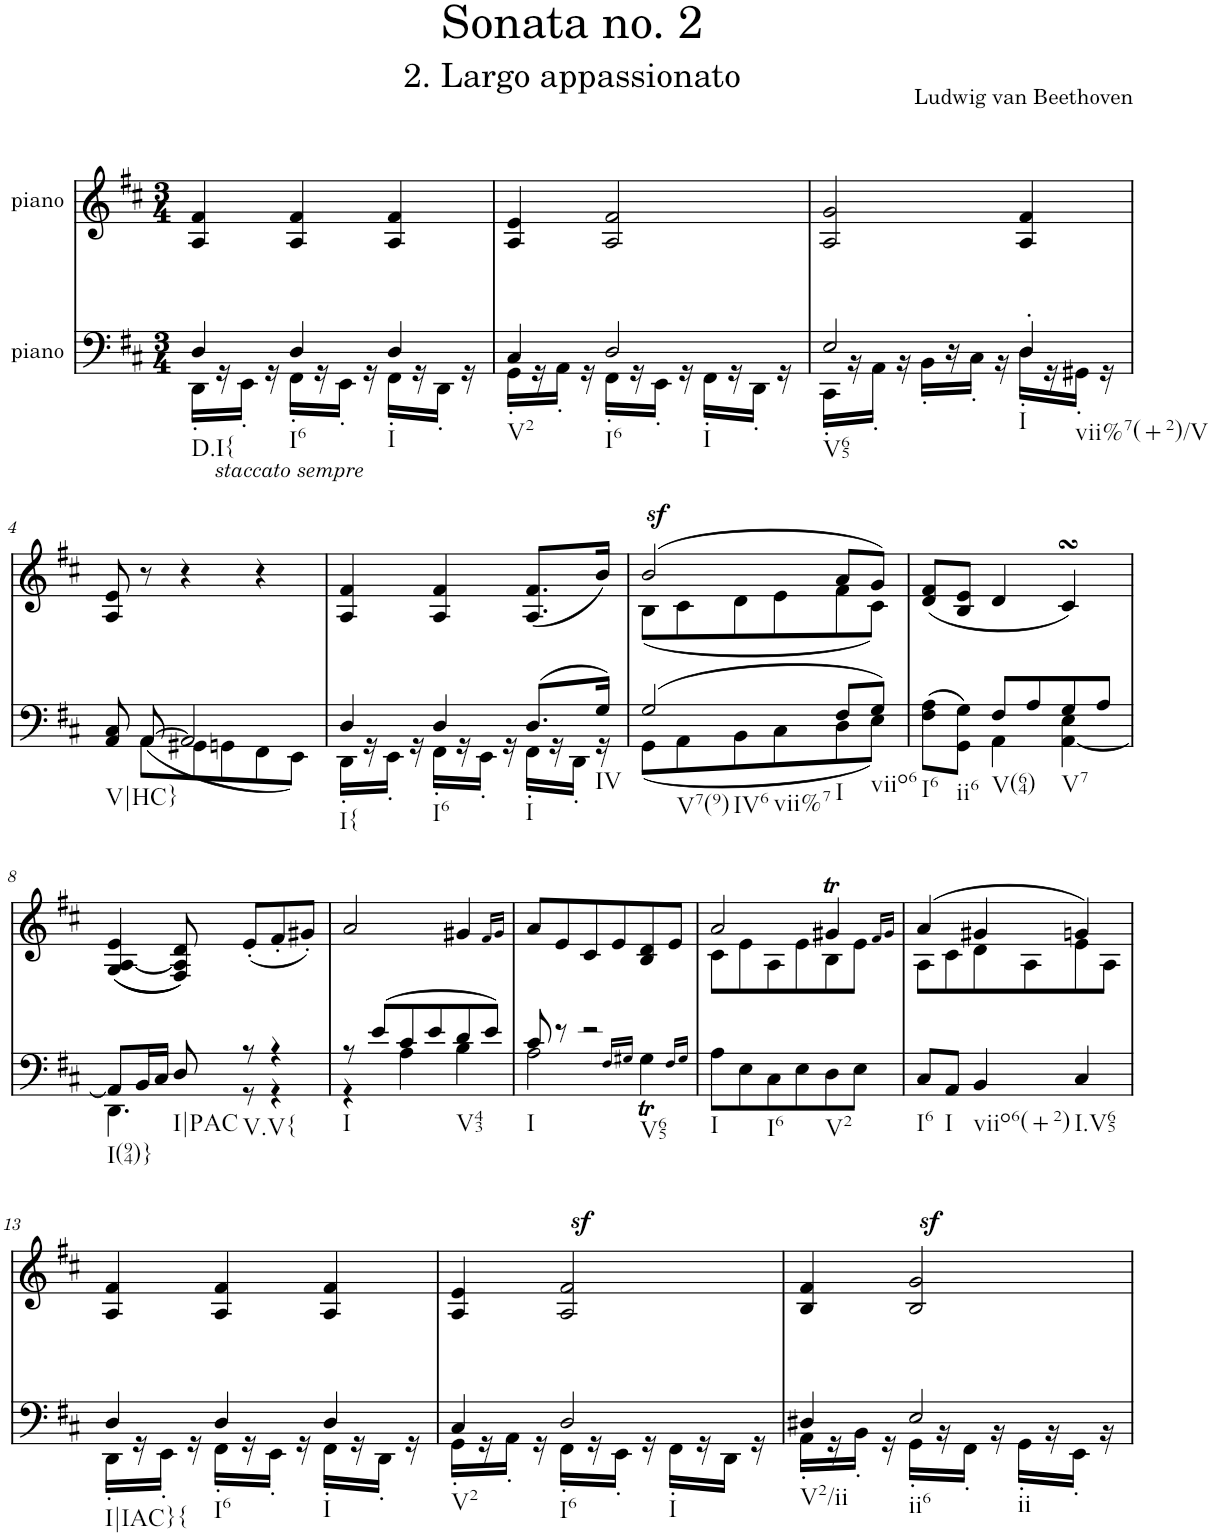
**kern	**kern	**dynam
*part2	*part1	*part1
*staff2	*staff1	*staff1
*I"piano	*I"piano	*
*I'Pno	*I'Pno	*
*clefF4	*clefG2	*
*k[f#c#]	*k[f#c#]	*
*D:	*D:	*
*M3/4	*M3/4	*
=1	=1	=1
*^	*	*
!LO:TX:b:t=D.I{	!	!	!
4D/	16DD'\LL	4A/ 4f#/	.
.	16r	.	.
.	16EE'\JJ	.	.
.	16r	.	.
!LO:TX:b:t=I6	!	!	!
4D/	16FF#'\LL	4A/ 4f#/	.
.	16r	.	.
.	16EE'\JJ	.	.
.	16r	.	.
!LO:TX:b:t=I	!	!	!
4D/	16FF#'\LL	4A/ 4f#/	.
.	16r	.	.
.	16DD'\JJ	.	.
.	16r	.	.
=2	=2	=2	=2
!LO:TX:b:t=V2	!	!	!
4C#/	16GG'\LL	4A/ 4e/	.
.	16r	.	.
.	16AA'\JJ	.	.
.	16r	.	.
!LO:TX:b:t=I6	!	!	!
!LO:TX:b:t=I	!	!	!
2D/	16FF#'\LL	2A/ 2f#/	.
.	16r	.	.
.	16EE'\JJ	.	.
.	16r	.	.
.	16FF#'\LL	.	.
.	16r	.	.
.	16DD'\JJ	.	.
.	16r	.	.
=3	=3	=3	=3
!LO:TX:b:t=V65	!	!	!
2E/	16CC#'\LL	2A/ 2g/	.
.	16r	.	.
.	16AA'\JJ	.	.
.	16r	.	.
.	16BB'\LL	.	.
.	16r	.	.
.	16C#'\JJ	.	.
.	16r	.	.
!LO:TX:b:t=I	!	!	!
!LO:TX:b:t=vii%7(+2)/V	!	!	!
4D'/	16D'\LL	4A/ 4f#/	.
.	16r	.	.
.	16GG#X'\JJ	.	.
.	16r	.	.
!!LO:LB:g=z
=4	=4	=4	=4
!LO:TX:b:t=V|HC}	!	!	!
8ryy	8AA/ 8C#/	8A/ 8e/	.
(<[8AA/	8AA\L	8r	.
2AA/]	8GG#X\	4r	.
.	8GGn\	.	.
.	8FF#\	4r	.
.	8EE\J)	.	.
=5	=5	=5	=5
!LO:TX:b:t=I{	!	!	!
!	!	!	!LO:DY:a
4D/	16DD'\LL	4A/ 4f#/	other-dynamics
.	16r	.	.
.	16EE'\JJ	.	.
.	16r	.	.
!LO:TX:b:t=I6	!	!	!
4D/	16FF#'\LL	4A/ 4f#/	.
.	16r	.	.
.	16EE'\JJ	.	.
.	16r	.	.
!LO:TX:b:t=I	!	!	!
(8.D/L	16FF#'\LL	(8.A/ 8.f#/L	.
.	16r	.	.
.	16DD'\JJ	.	.
!LO:TX:b:t=IV	!	!	!
16G/Jk)	16r	16b/Jk)	.
=6	=6	=6	=6
*	*	*^	*
!LO:TX:b:t=V7(9)	!	!	!	!
!LO:TX:b:t=IV6	!	!	!	!
!LO:TX:b:t=vii%7	!	!	!	!
!	!	!	!	!LO:DY:a
(2G/	(8GG\L	(2b/	(8B\L	sf
.	8AA\	.	8c#\	.
.	8BB\	.	8d\	.
.	8C#\	.	8e\	.
!LO:TX:b:t=I	!	!	!	!
8F#/L	8D\	8a/L	8f#\	.
!LO:TX:b:t=viio6	!	!	!	!
8G/J)	8E\J)	8g/J)	8c#\J)	.
=7	=7	=7	=7	=7
!LO:TX:b:t=I6	!	!	!	!
!LO:TX:b:t=ii6	!	!	!	!
*	*	*v	*v	*
4ryy	(>8F#\ 8A\L	(8d/ 8f#/L	.
.	8GG\ 8G\J)	8B/ 8e/J	.
!LO:TX:b:t=V(64)	!	!	!
8F#/L	4AA\	4d/	.
8A/	.	.	.
!LO:TX:b:t=V7	!	!	!
8G/	[4AA\ 4E\	4c#sSsS/)	.
8A/J	.	.	.
!!LO:LB:g=z
=8	=8	=8	=8
!LO:TX:b:t=I(94)}	!	!	!
8AA/L]	4.DD\	((<4G/ [4A/ 4e/	.
16BB/L	.	.	.
16C#/JJ	.	.	.
!LO:TX:b:t=I|PAC	!	!	!
8D/	.	8F#/ 8A/] 8d/))	.
!LO:TX:b:t=V.V{	!	!	!
8r	8r	(8e'/L	.
4r	4r	8f#'/	.
.	.	8g#X'/J)	.
=9	=9	=9	=9
!LO:TX:b:t=I	!	!	!
8r	4r	2a/	.
(8e/L	.	.	.
8c#/	4A\	.	.
8e/	.	.	.
!LO:TX:b:t=V43	!	!	!
8d/	4B\	4g#X/	.
8e/J)	.	.	.
.	.	16qf#/LL	.
.	.	16qg#/JJ	.
=10	=10	=10	=10
!LO:TX:b:t=I	!	!	!
8c#/	2A\	8a/L	.
8r	.	8e/	.
!LO:TX:b:t=V65	!	!	!
2r	.	8c#/	.
.	.	8e/	.
.	16qF#/LL	.	.
.	16qG#X/JJ	.	.
.	4G#t\	8B/ 8d/	.
.	.	8e/J	.
.	16qF#/LL	.	.
.	16qG#/JJ	.	.
=11	=11	=11	=11
*	*	*^	*
!LO:TX:b:t=I	!	!	!	!
*v	*v	*	*	*
8A\L	2a/	8c#\L	.
8E\	.	8e\	.
!LO:TX:b:t=I6	!	!	!
8C#\	.	8A\	.
8E\	.	8e\	.
!LO:TX:b:t=V2	!	!	!
8D\	4g#Xt/	8B\	.
8E\J	.	8e\J	.
.	.	16qf#/LL	.
.	.	16qg#/JJ	.
=12	=12	=12	=12
!LO:TX:b:t=I6	!	!	!
8C#/L	(4a/	8A\L	.
!LO:TX:b:t=I	!	!	!
8AA/J	.	8c#\	.
!LO:TX:b:t=viio6(+2)	!	!	!
4BB/	4g#X/	8d\	.
.	.	8A\	.
!LO:TX:b:t=I.V65	!	!	!
4C#/	4gn/)	8e\	.
.	.	8A\J	.
!!LO:LB:g=z
=13	=13	=13	=13
*^	*	*	*
!LO:TX:b:t=I|IAC}{	!	!	!	!
*	*	*v	*v	*
4D/	16DD'\LL	4A/ 4f#/	.
.	16r	.	.
.	16EE'\JJ	.	.
.	16r	.	.
!LO:TX:b:t=I6	!	!	!
4D/	16FF#'\LL	4A/ 4f#/	.
.	16r	.	.
.	16EE'\JJ	.	.
.	16r	.	.
!LO:TX:b:t=I	!	!	!
4D/	16FF#'\LL	4A/ 4f#/	.
.	16r	.	.
.	16DD'\JJ	.	.
.	16r	.	.
=14	=14	=14	=14
!LO:TX:b:t=V2	!	!	!
4C#/	16GG'\LL	4A/ 4e/	.
.	16r	.	.
.	16AA'\JJ	.	.
.	16r	.	.
!LO:TX:b:t=I6	!	!	!
!LO:TX:b:t=I	!	!	!
2D/	16FF#'\LL	2A/z> 2f#/z>	.
.	16r	.	.
.	16EE'\JJ	.	.
.	16r	.	.
.	16FF#'\LL	.	.
.	16r	.	.
.	16DD\JJ	.	.
.	16r	.	.
=15	=15	=15	=15
!LO:TX:b:t=V2/ii	!	!	!
4D#X/	16AA'\LL	4B/ 4f#/	.
.	16r	.	.
.	16BB'\JJ	.	.
.	16r	.	.
!LO:TX:b:t=ii6	!	!	!
!LO:TX:b:t=ii	!	!	!
2E/	16GG'\LL	2B/z> 2g/z>	.
.	16r	.	.
.	16FF#'\JJ	.	.
.	16r	.	.
.	16GG'\LL	.	.
.	16r	.	.
.	16EE'\JJ	.	.
.	16r	.	.
*v	*v	*	*
=	=	=
*-	*-	*-
